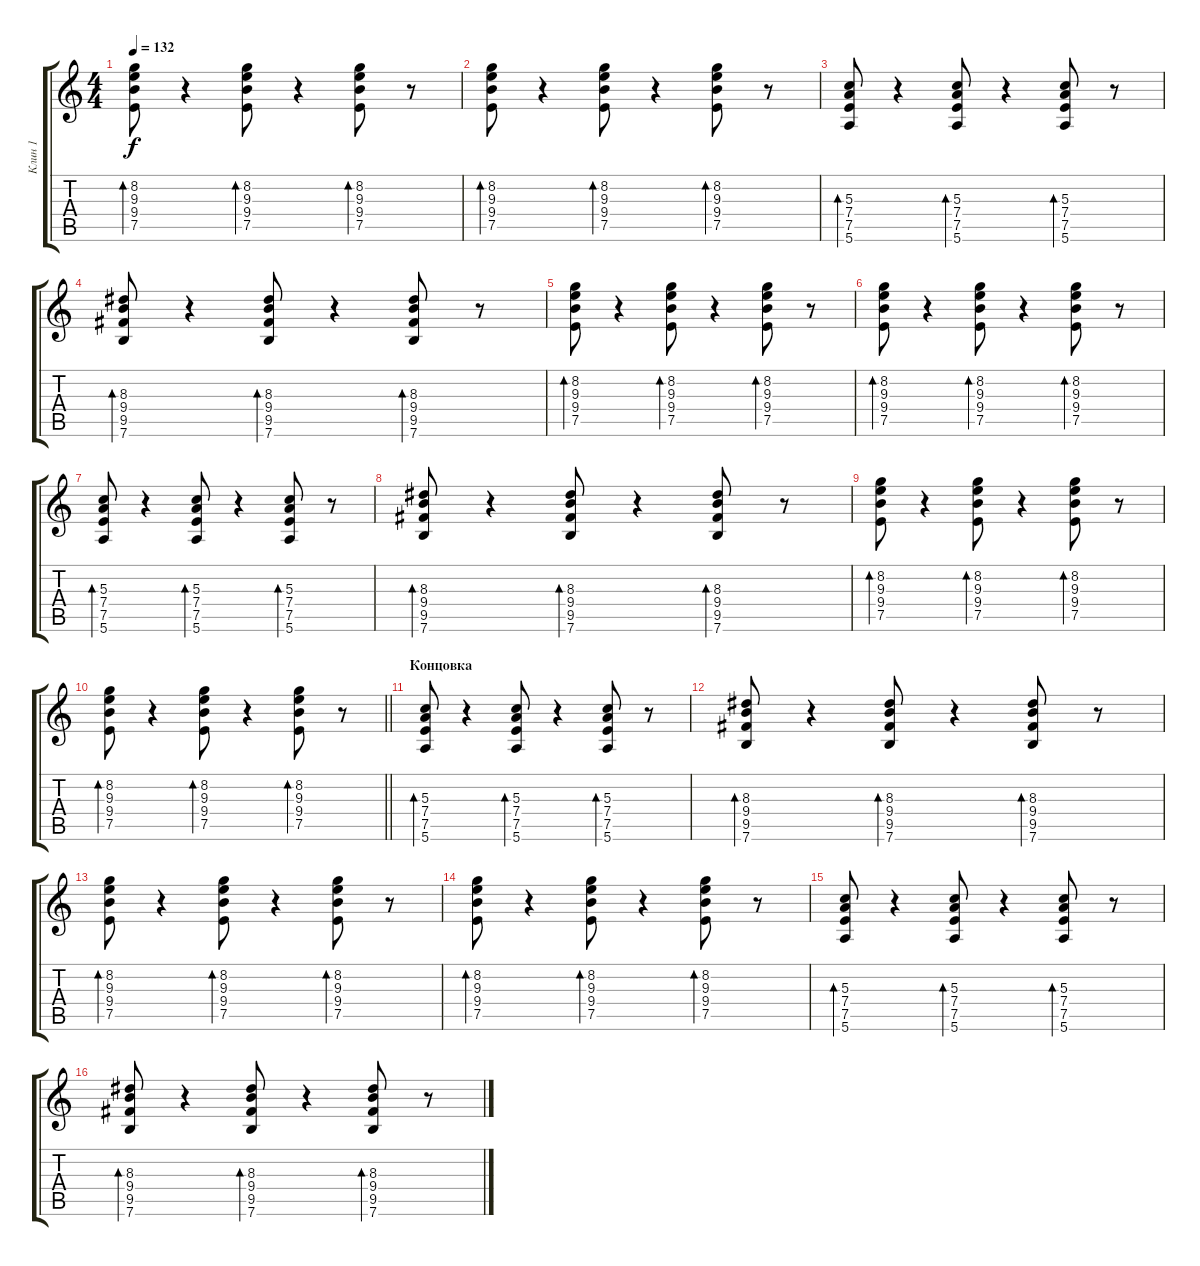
\track ("Клин 1" "Клин 1") {instrument electricguitarclean}
\staff {score tabs}
\tuning (E4 B3 G3 D3 A2 E2) {hide}
\ts (4 4)
\tempo 132
\clef g2
\ks c
(8.2 9.3 9.4 7.5).8{bd 30 dy f} r.4 (8.2 9.3 9.4 7.5).8{bd 30} r.4 (8.2 9.3 9.4 7.5).8{bd 30} r.8 |
(8.2 9.3 9.4 7.5).8{bd 30} r.4 (8.2 9.3 9.4 7.5).8{bd 30} r.4 (8.2 9.3 9.4 7.5).8{bd 30} r.8 |
(5.3 7.4 7.5 5.6).8{bd 30} r.4 (5.3 7.4 7.5 5.6).8{bd 30} r.4 (5.3 7.4 7.5 5.6).8{bd 30} r.8 |
(8.3 9.4 9.5 7.6).8{bd 30} r.4 (8.3 9.4 9.5 7.6).8{bd 30} r.4 (8.3 9.4 9.5 7.6).8{bd 30} r.8 |
(8.2 9.3 9.4 7.5).8{bd 30} r.4 (8.2 9.3 9.4 7.5).8{bd 30} r.4 (8.2 9.3 9.4 7.5).8{bd 30} r.8 |
(8.2 9.3 9.4 7.5).8{bd 30} r.4 (8.2 9.3 9.4 7.5).8{bd 30} r.4 (8.2 9.3 9.4 7.5).8{bd 30} r.8 |
(5.3 7.4 7.5 5.6).8{bd 30} r.4 (5.3 7.4 7.5 5.6).8{bd 30} r.4 (5.3 7.4 7.5 5.6).8{bd 30} r.8 |
(8.3 9.4 9.5 7.6).8{bd 30} r.4 (8.3 9.4 9.5 7.6).8{bd 30} r.4 (8.3 9.4 9.5 7.6).8{bd 30} r.8 |
(8.2 9.3 9.4 7.5).8{bd 30} r.4 (8.2 9.3 9.4 7.5).8{bd 30} r.4 (8.2 9.3 9.4 7.5).8{bd 30} r.8 |
\barLineRight lightlight
(8.2 9.3 9.4 7.5).8{bd 30} r.4 (8.2 9.3 9.4 7.5).8{bd 30} r.4 (8.2 9.3 9.4 7.5).8{bd 30} r.8 |
\section ("" "Концовка")
(5.3 7.4 7.5 5.6).8{bd 30} r.4 (5.3 7.4 7.5 5.6).8{bd 30} r.4 (5.3 7.4 7.5 5.6).8{bd 30} r.8 |
(8.3 9.4 9.5 7.6).8{bd 30} r.4 (8.3 9.4 9.5 7.6).8{bd 30} r.4 (8.3 9.4 9.5 7.6).8{bd 30} r.8 |
(8.2 9.3 9.4 7.5).8{bd 30} r.4 (8.2 9.3 9.4 7.5).8{bd 30} r.4 (8.2 9.3 9.4 7.5).8{bd 30} r.8 |
(8.2 9.3 9.4 7.5).8{bd 30} r.4 (8.2 9.3 9.4 7.5).8{bd 30} r.4 (8.2 9.3 9.4 7.5).8{bd 30} r.8 |
(5.3 7.4 7.5 5.6).8{bd 30} r.4 (5.3 7.4 7.5 5.6).8{bd 30} r.4 (5.3 7.4 7.5 5.6).8{bd 30} r.8 |
(8.3 9.4 9.5 7.6).8{bd 30} r.4 (8.3 9.4 9.5 7.6).8{bd 30} r.4 (8.3 9.4 9.5 7.6).8{bd 30} r.8
